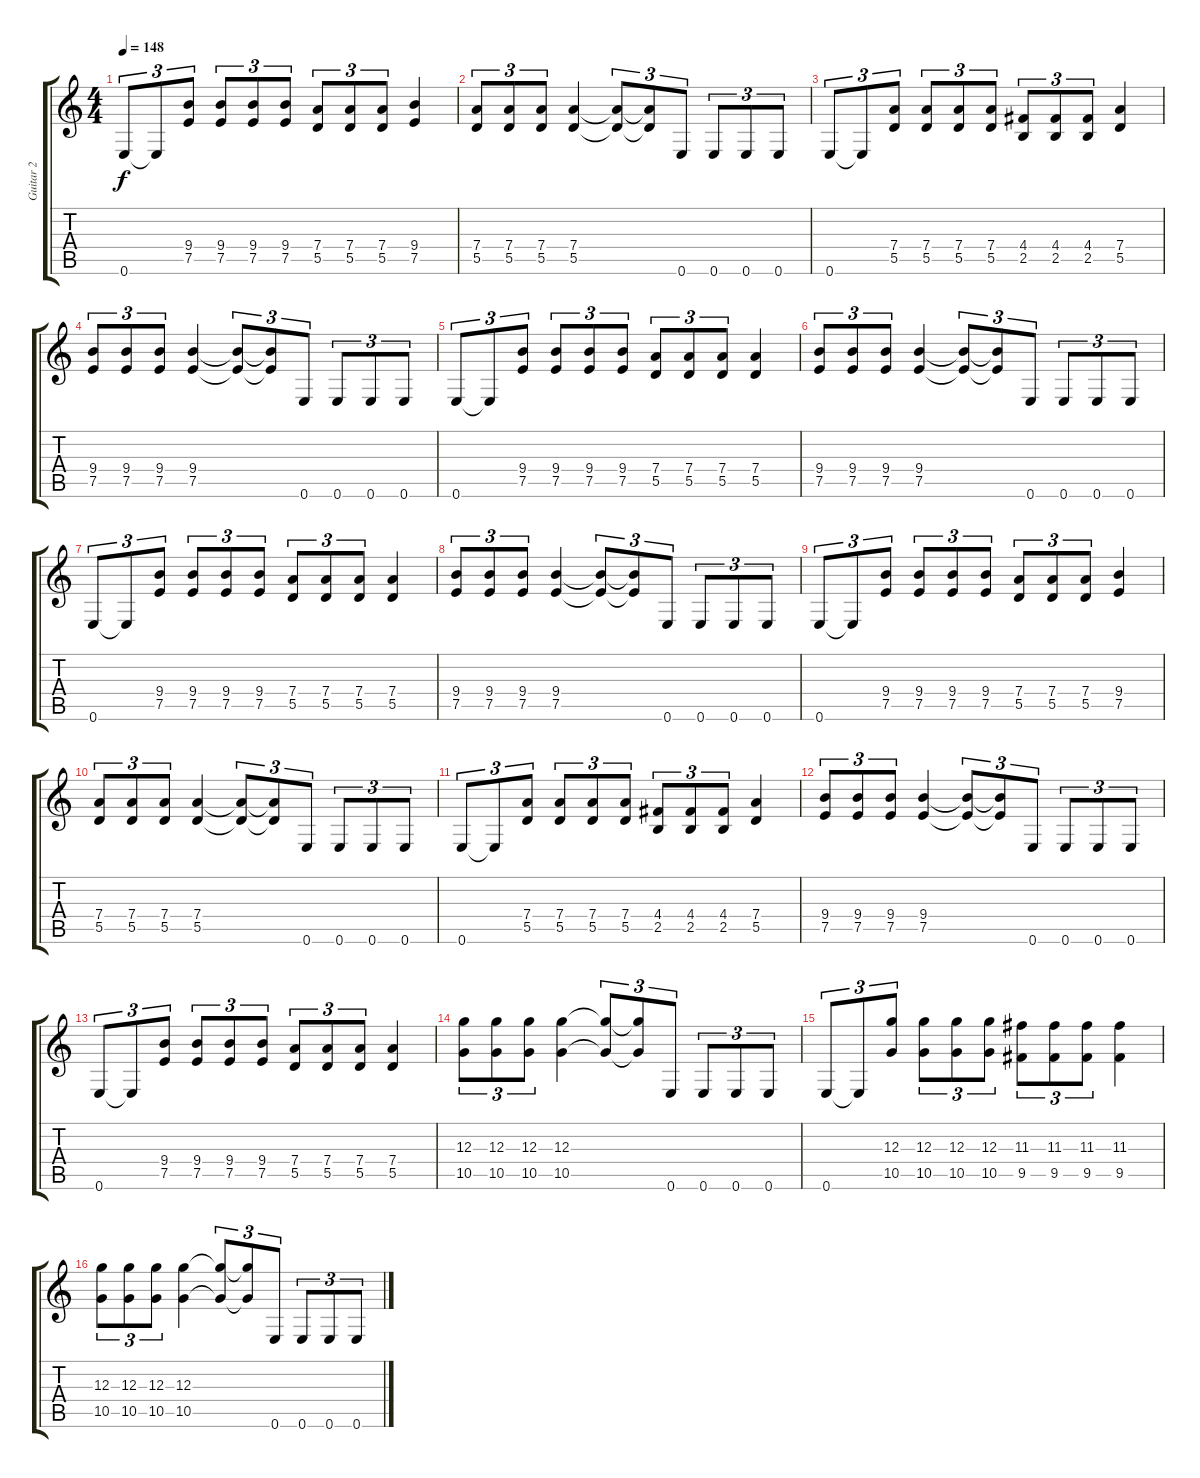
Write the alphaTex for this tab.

\track ("Guitar 2" "Guitar 2") {instrument overdrivenguitar}
\staff {score tabs}
\tuning (E4 B3 G3 D3 A2 E2) {hide}
\ts (4 4)
\tempo 148
\clef g2
\ks c
0.6.8{tu (3 2) dy f} 0.6{t}.8{tu (3 2)} (9.4 7.5).8{tu (3 2)} (9.4 7.5).8{tu (3 2)} (9.4 7.5).8{tu (3 2)} (9.4 7.5).8{tu (3 2)} (7.4 5.5).8{tu (3 2)} (7.4 5.5).8{tu (3 2)} (7.4 5.5).8{tu (3 2)} (9.4 7.5).4 |
(7.4 5.5).8{tu (3 2)} (7.4 5.5).8{tu (3 2)} (7.4 5.5).8{tu (3 2)} (7.4 5.5).4 (7.4{t} 5.5{t}).8{tu (3 2)} (7.4{t} 5.5{t}).8{tu (3 2)} 0.6.8{tu (3 2)} 0.6.8{tu (3 2)} 0.6.8{tu (3 2)} 0.6.8{tu (3 2)} |
0.6.8{tu (3 2)} 0.6{t}.8{tu (3 2)} (7.4 5.5).8{tu (3 2)} (7.4 5.5).8{tu (3 2)} (7.4 5.5).8{tu (3 2)} (7.4 5.5).8{tu (3 2)} (4.4 2.5).8{tu (3 2)} (4.4 2.5).8{tu (3 2)} (4.4 2.5).8{tu (3 2)} (7.4 5.5).4 |
(9.4 7.5).8{tu (3 2)} (9.4 7.5).8{tu (3 2)} (9.4 7.5).8{tu (3 2)} (9.4 7.5).4 (9.4{t} 7.5{t}).8{tu (3 2)} (9.4{t} 7.5{t}).8{tu (3 2)} 0.6.8{tu (3 2)} 0.6.8{tu (3 2)} 0.6.8{tu (3 2)} 0.6.8{tu (3 2)} |
0.6.8{tu (3 2)} 0.6{t}.8{tu (3 2)} (9.4 7.5).8{tu (3 2)} (9.4 7.5).8{tu (3 2)} (9.4 7.5).8{tu (3 2)} (9.4 7.5).8{tu (3 2)} (7.4 5.5).8{tu (3 2)} (7.4 5.5).8{tu (3 2)} (7.4 5.5).8{tu (3 2)} (7.4 5.5).4 |
(9.4 7.5).8{tu (3 2)} (9.4 7.5).8{tu (3 2)} (9.4 7.5).8{tu (3 2)} (9.4 7.5).4 (9.4{t} 7.5{t}).8{tu (3 2)} (9.4{t} 7.5{t}).8{tu (3 2)} 0.6.8{tu (3 2)} 0.6.8{tu (3 2)} 0.6.8{tu (3 2)} 0.6.8{tu (3 2)} |
0.6.8{tu (3 2)} 0.6{t}.8{tu (3 2)} (9.4 7.5).8{tu (3 2)} (9.4 7.5).8{tu (3 2)} (9.4 7.5).8{tu (3 2)} (9.4 7.5).8{tu (3 2)} (7.4 5.5).8{tu (3 2)} (7.4 5.5).8{tu (3 2)} (7.4 5.5).8{tu (3 2)} (7.4 5.5).4 |
(9.4 7.5).8{tu (3 2)} (9.4 7.5).8{tu (3 2)} (9.4 7.5).8{tu (3 2)} (9.4 7.5).4 (9.4{t} 7.5{t}).8{tu (3 2)} (9.4{t} 7.5{t}).8{tu (3 2)} 0.6.8{tu (3 2)} 0.6.8{tu (3 2)} 0.6.8{tu (3 2)} 0.6.8{tu (3 2)} |
0.6.8{tu (3 2)} 0.6{t}.8{tu (3 2)} (9.4 7.5).8{tu (3 2)} (9.4 7.5).8{tu (3 2)} (9.4 7.5).8{tu (3 2)} (9.4 7.5).8{tu (3 2)} (7.4 5.5).8{tu (3 2)} (7.4 5.5).8{tu (3 2)} (7.4 5.5).8{tu (3 2)} (9.4 7.5).4 |
(7.4 5.5).8{tu (3 2)} (7.4 5.5).8{tu (3 2)} (7.4 5.5).8{tu (3 2)} (7.4 5.5).4 (7.4{t} 5.5{t}).8{tu (3 2)} (7.4{t} 5.5{t}).8{tu (3 2)} 0.6.8{tu (3 2)} 0.6.8{tu (3 2)} 0.6.8{tu (3 2)} 0.6.8{tu (3 2)} |
0.6.8{tu (3 2)} 0.6{t}.8{tu (3 2)} (7.4 5.5).8{tu (3 2)} (7.4 5.5).8{tu (3 2)} (7.4 5.5).8{tu (3 2)} (7.4 5.5).8{tu (3 2)} (4.4 2.5).8{tu (3 2)} (4.4 2.5).8{tu (3 2)} (4.4 2.5).8{tu (3 2)} (7.4 5.5).4 |
(9.4 7.5).8{tu (3 2)} (9.4 7.5).8{tu (3 2)} (9.4 7.5).8{tu (3 2)} (9.4 7.5).4 (9.4{t} 7.5{t}).8{tu (3 2)} (9.4{t} 7.5{t}).8{tu (3 2)} 0.6.8{tu (3 2)} 0.6.8{tu (3 2)} 0.6.8{tu (3 2)} 0.6.8{tu (3 2)} |
0.6.8{tu (3 2)} 0.6{t}.8{tu (3 2)} (9.4 7.5).8{tu (3 2)} (9.4 7.5).8{tu (3 2)} (9.4 7.5).8{tu (3 2)} (9.4 7.5).8{tu (3 2)} (7.4 5.5).8{tu (3 2)} (7.4 5.5).8{tu (3 2)} (7.4 5.5).8{tu (3 2)} (7.4 5.5).4 |
(12.3 10.5).8{tu (3 2)} (12.3 10.5).8{tu (3 2)} (12.3 10.5).8{tu (3 2)} (12.3 10.5).4 (12.3{t} 10.5{t}).8{tu (3 2)} (12.3{t} 10.5{t}).8{tu (3 2)} 0.6.8{tu (3 2)} 0.6.8{tu (3 2)} 0.6.8{tu (3 2)} 0.6.8{tu (3 2)} |
0.6.8{tu (3 2)} 0.6{t}.8{tu (3 2)} (12.3 10.5).8{tu (3 2)} (12.3 10.5).8{tu (3 2)} (12.3 10.5).8{tu (3 2)} (12.3 10.5).8{tu (3 2)} (11.3 9.5).8{tu (3 2)} (11.3 9.5).8{tu (3 2)} (11.3 9.5).8{tu (3 2)} (11.3 9.5).4 |
(12.3 10.5).8{tu (3 2)} (12.3 10.5).8{tu (3 2)} (12.3 10.5).8{tu (3 2)} (12.3 10.5).4 (12.3{t} 10.5{t}).8{tu (3 2)} (12.3{t} 10.5{t}).8{tu (3 2)} 0.6.8{tu (3 2)} 0.6.8{tu (3 2)} 0.6.8{tu (3 2)} 0.6.8{tu (3 2)}
